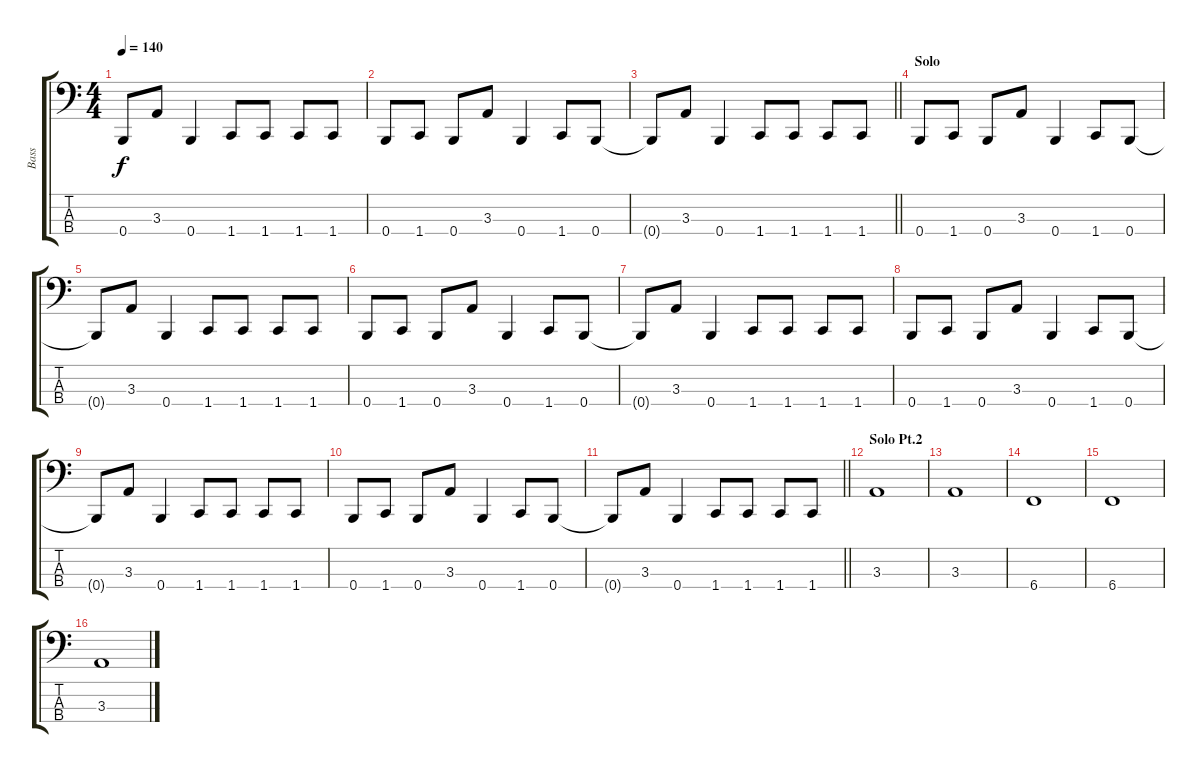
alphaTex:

\track ("Bass" "Bass") {instrument electricbasspick}
\staff {score tabs}
\tuning (E2 B1 Gb1 B0) {hide}
\ts (4 4)
\tempo 140
\clef f4
\ks c
0.4{t}.8{dy f} 3.3.8 0.4.4 1.4.8 1.4.8 1.4.8 1.4.8 |
0.4.8 1.4.8 0.4.8 3.3.8 0.4.4 1.4.8 0.4.8 |
\barLineRight lightlight
0.4{t}.8 3.3.8 0.4.4 1.4.8 1.4.8 1.4.8 1.4.8 |
\section ("" "Solo")
0.4.8 1.4.8 0.4.8 3.3.8 0.4.4 1.4.8 0.4.8 |
0.4{t}.8 3.3.8 0.4.4 1.4.8 1.4.8 1.4.8 1.4.8 |
0.4.8 1.4.8 0.4.8 3.3.8 0.4.4 1.4.8 0.4.8 |
0.4{t}.8 3.3.8 0.4.4 1.4.8 1.4.8 1.4.8 1.4.8 |
0.4.8 1.4.8 0.4.8 3.3.8 0.4.4 1.4.8 0.4.8 |
0.4{t}.8 3.3.8 0.4.4 1.4.8 1.4.8 1.4.8 1.4.8 |
0.4.8 1.4.8 0.4.8 3.3.8 0.4.4 1.4.8 0.4.8 |
\barLineRight lightlight
0.4{t}.8 3.3.8 0.4.4 1.4.8 1.4.8 1.4.8 1.4.8 |
\section ("" "Solo Pt.2")
3.3.1 |
3.3.1 |
6.4.1 |
6.4.1 |
3.3.1
